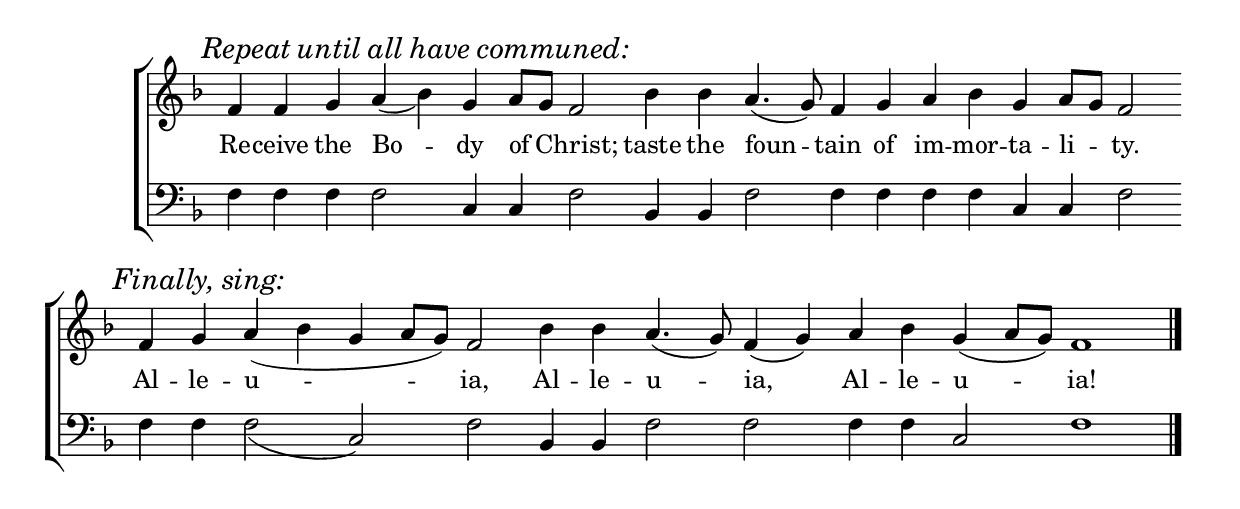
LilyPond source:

\include "global_include.ly"

sopranoVoice = \relative c'' {
}

altoVoice = \relative c'' {
  \stemNeutral
  \override Score.RehearsalMark #'self-alignment-X = #LEFT
  \mark \markup \italic { Repeat until all have communed: }
  \bar "|:"
  f,4 f g a( bf) g a8[ g] f2 \bar ""
  bf4 bf a4.( g8) f4 g a bf g a8[ g] f2
  \bar ":|"
  \mark \markup \italic { Finally, sing: }
  f4 g a( bf g a8[ g]) f2 \bar ""
  bf4 bf a4.( g8) f4( g) \bar ""
  a bf g( a8[ g]) f1
  \bar "|."
}

tenorVoice = \relative c' {

}

bassVoice = \relative c {
  \stemNeutral
  f4 f f f2 c4 c f2
  bf,4 bf f'2 f4 f f f c c f2
  f4 f f2( c2) f
  bf,4 bf f'2 f f4 f c2 f1 \bar "|."
}

words = \lyricmode {
  % Lyrics follow here.
  Re -- ceive the Bo -- dy of Christ; taste the foun -- tain of im -- mor -- ta -- li -- ty.
  Al -- le -- u -- ia, Al -- le -- u -- ia, Al -- le -- u -- ia!
}

\include "global_score.ly"


